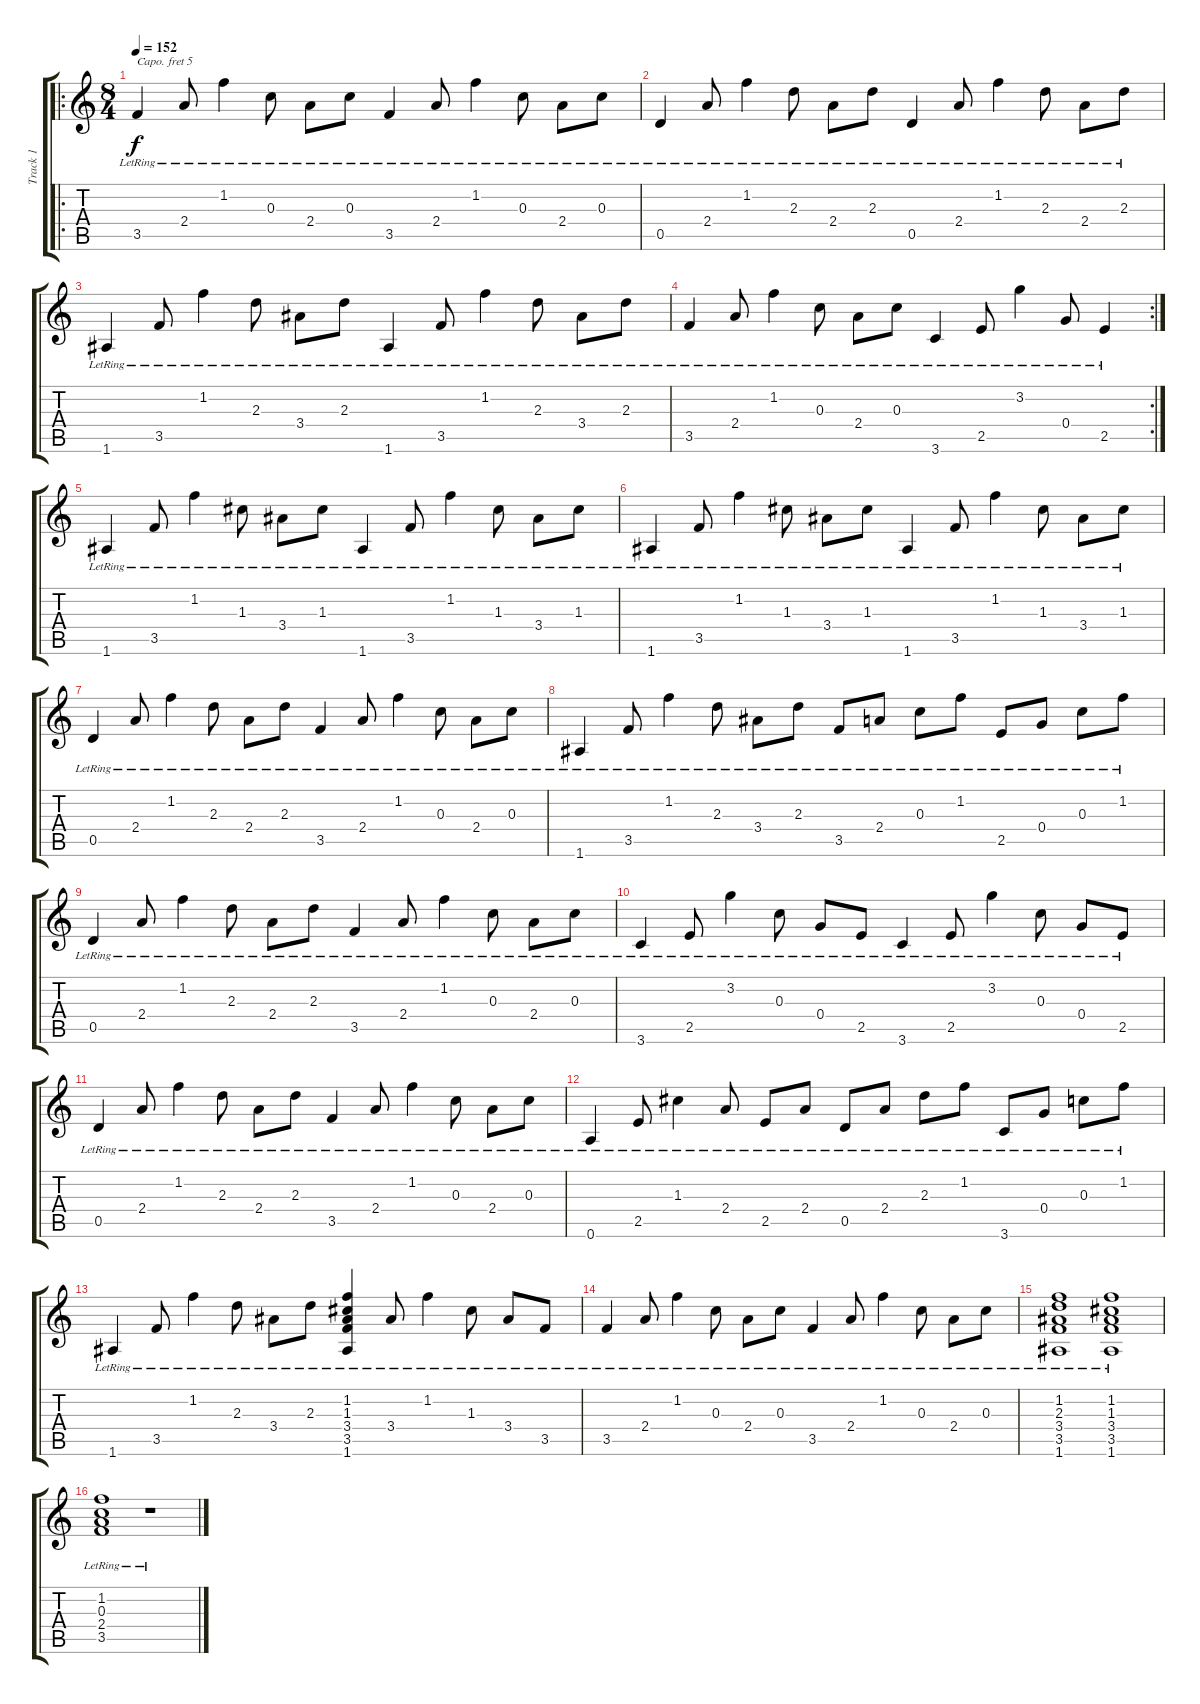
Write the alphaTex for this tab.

\track ("Track 1" "Track 1") {instrument acousticguitarsteel}
\staff {score tabs}
\capo 5
\tuning (E4 B3 G3 D3 A2 E2) {hide}
\ro
\ts (8 4)
\tempo 152
\clef g2
\ks c
3.5{lr}.4{dy f} 2.4{lr}.8 1.2{lr}.4 0.3{lr}.8 2.4{lr}.8 0.3{lr}.8 3.5{lr}.4 2.4{lr}.8 1.2{lr}.4 0.3{lr}.8 2.4{lr}.8 0.3{lr}.8 |
0.5{lr}.4 2.4{lr}.8 1.2{lr}.4 2.3{lr}.8 2.4{lr}.8 2.3{lr}.8 0.5{lr}.4 2.4{lr}.8 1.2{lr}.4 2.3{lr}.8 2.4{lr}.8 2.3{lr}.8 |
1.6{lr}.4 3.5{lr}.8 1.2{lr}.4 2.3{lr}.8 3.4{lr}.8 2.3{lr}.8 1.6{lr}.4 3.5{lr}.8 1.2{lr}.4 2.3{lr}.8 3.4{lr}.8 2.3{lr}.8 |
\rc 2
3.5{lr}.4 2.4{lr}.8 1.2{lr}.4 0.3{lr}.8 2.4{lr}.8 0.3{lr}.8 3.6{lr}.4 2.5{lr}.8 3.2{lr}.4 0.4{lr}.8 2.5{lr}.4 |
1.6{lr}.4 3.5{lr}.8 1.2{lr}.4 1.3{lr}.8 3.4{lr}.8 1.3{lr}.8 1.6{lr}.4 3.5{lr}.8 1.2{lr}.4 1.3{lr}.8 3.4{lr}.8 1.3{lr}.8 |
1.6{lr}.4 3.5{lr}.8 1.2{lr}.4 1.3{lr}.8 3.4{lr}.8 1.3{lr}.8 1.6{lr}.4 3.5{lr}.8 1.2{lr}.4 1.3{lr}.8 3.4{lr}.8 1.3{lr}.8 |
0.5{lr}.4 2.4{lr}.8 1.2{lr}.4 2.3{lr}.8 2.4{lr}.8 2.3{lr}.8 3.5{lr}.4 2.4{lr}.8 1.2{lr}.4 0.3{lr}.8 2.4{lr}.8 0.3{lr}.8 |
1.6{lr}.4 3.5{lr}.8 1.2{lr}.4 2.3{lr}.8 3.4{lr}.8 2.3{lr}.8 3.5{lr}.8 2.4{lr}.8 0.3{lr}.8 1.2{lr}.8 2.5{lr}.8 0.4{lr}.8 0.3{lr}.8 1.2{lr}.8 |
0.5{lr}.4 2.4{lr}.8 1.2{lr}.4 2.3{lr}.8 2.4{lr}.8 2.3{lr}.8 3.5{lr}.4 2.4{lr}.8 1.2{lr}.4 0.3{lr}.8 2.4{lr}.8 0.3{lr}.8 |
3.6{lr}.4 2.5{lr}.8 3.2{lr}.4 0.3{lr}.8 0.4{lr}.8 2.5{lr}.8 3.6{lr}.4 2.5{lr}.8 3.2{lr}.4 0.3{lr}.8 0.4{lr}.8 2.5{lr}.8 |
0.5{lr}.4 2.4{lr}.8 1.2{lr}.4 2.3{lr}.8 2.4{lr}.8 2.3{lr}.8 3.5{lr}.4 2.4{lr}.8 1.2{lr}.4 0.3{lr}.8 2.4{lr}.8 0.3{lr}.8 |
0.6{lr}.4 2.5{lr}.8 1.3{lr}.4 2.4{lr}.8 2.5{lr}.8 2.4{lr}.8 0.5{lr}.8 2.4{lr}.8 2.3{lr}.8 1.2{lr}.8 3.6{lr}.8 0.4{lr}.8 0.3{lr}.8 1.2{lr}.8 |
1.6{lr}.4 3.5{lr}.8 1.2{lr}.4 2.3{lr}.8 3.4{lr}.8 2.3{lr}.8 (1.2{lr} 1.3{lr} 3.4{lr} 3.5{lr} 1.6{lr}).4 3.4{lr}.8 1.2{lr}.4 1.3{lr}.8 3.4{lr}.8 3.5{lr}.8 |
3.5{lr}.4 2.4{lr}.8 1.2{lr}.4 0.3{lr}.8 2.4{lr}.8 0.3{lr}.8 3.5{lr}.4 2.4{lr}.8 1.2{lr}.4 0.3{lr}.8 2.4{lr}.8 0.3{lr}.8 |
(1.2{lr} 2.3{lr} 3.4{lr} 3.5{lr} 1.6{lr}).1 (1.2{lr} 1.3{lr} 3.4{lr} 3.5{lr} 1.6{lr}).1 |
(1.2{lr} 0.3{lr} 2.4{lr} 3.5{lr}).1 r.1
